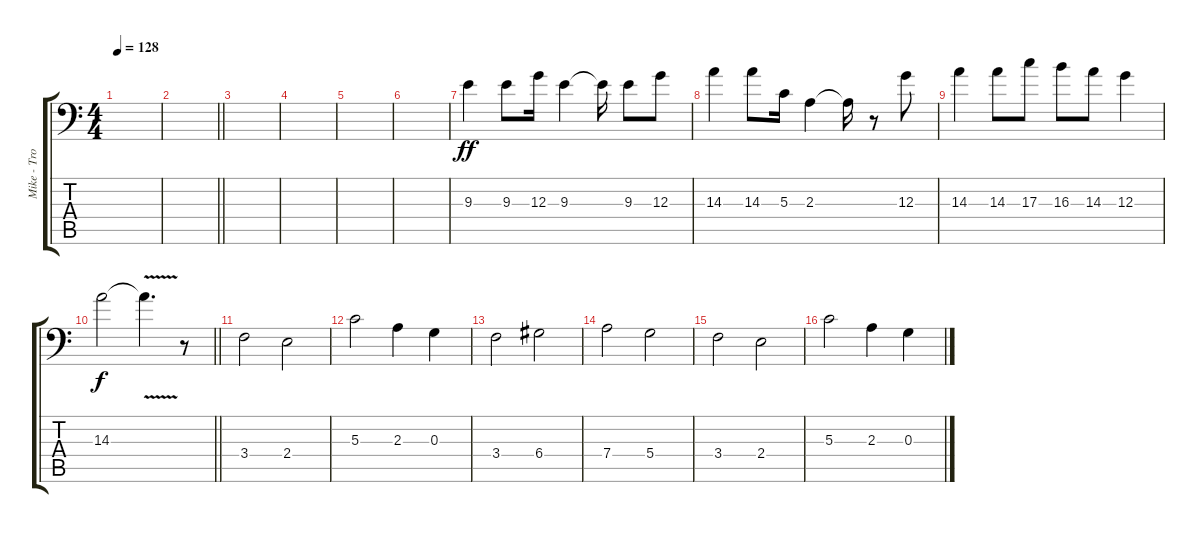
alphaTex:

\track ("Mike - Trombone" "Mike - Tro") {instrument trombone}
\staff {score tabs}
\tuning (E4 B3 G3 D3 A2 A1) {hide}
\ts (4 4)
\tempo 128
\clef f4
\ks c
|
\barLineRight lightlight
|
|
|
|
|
9.3.4{dy ff} 9.3.8 12.3.16 9.3.4 9.3{t}.16 9.3.8 12.3.8 |
14.3.4 14.3.8 5.3.16 2.3.4 2.3{t}.16 r.8 12.3.8 |
14.3.4 14.3.8 17.3.8 16.3.8 14.3.8 12.3.4 |
\barLineRight lightlight
14.3.2{dy f} 14.3{v t}.4{d} r.8 |
3.4.2 2.4.2 |
5.3.2 2.3.4 0.3.4 |
3.4.2 6.4.2 |
7.4.2 5.4.2 |
3.4.2 2.4.2 |
5.3.2 2.3.4 0.3.4
